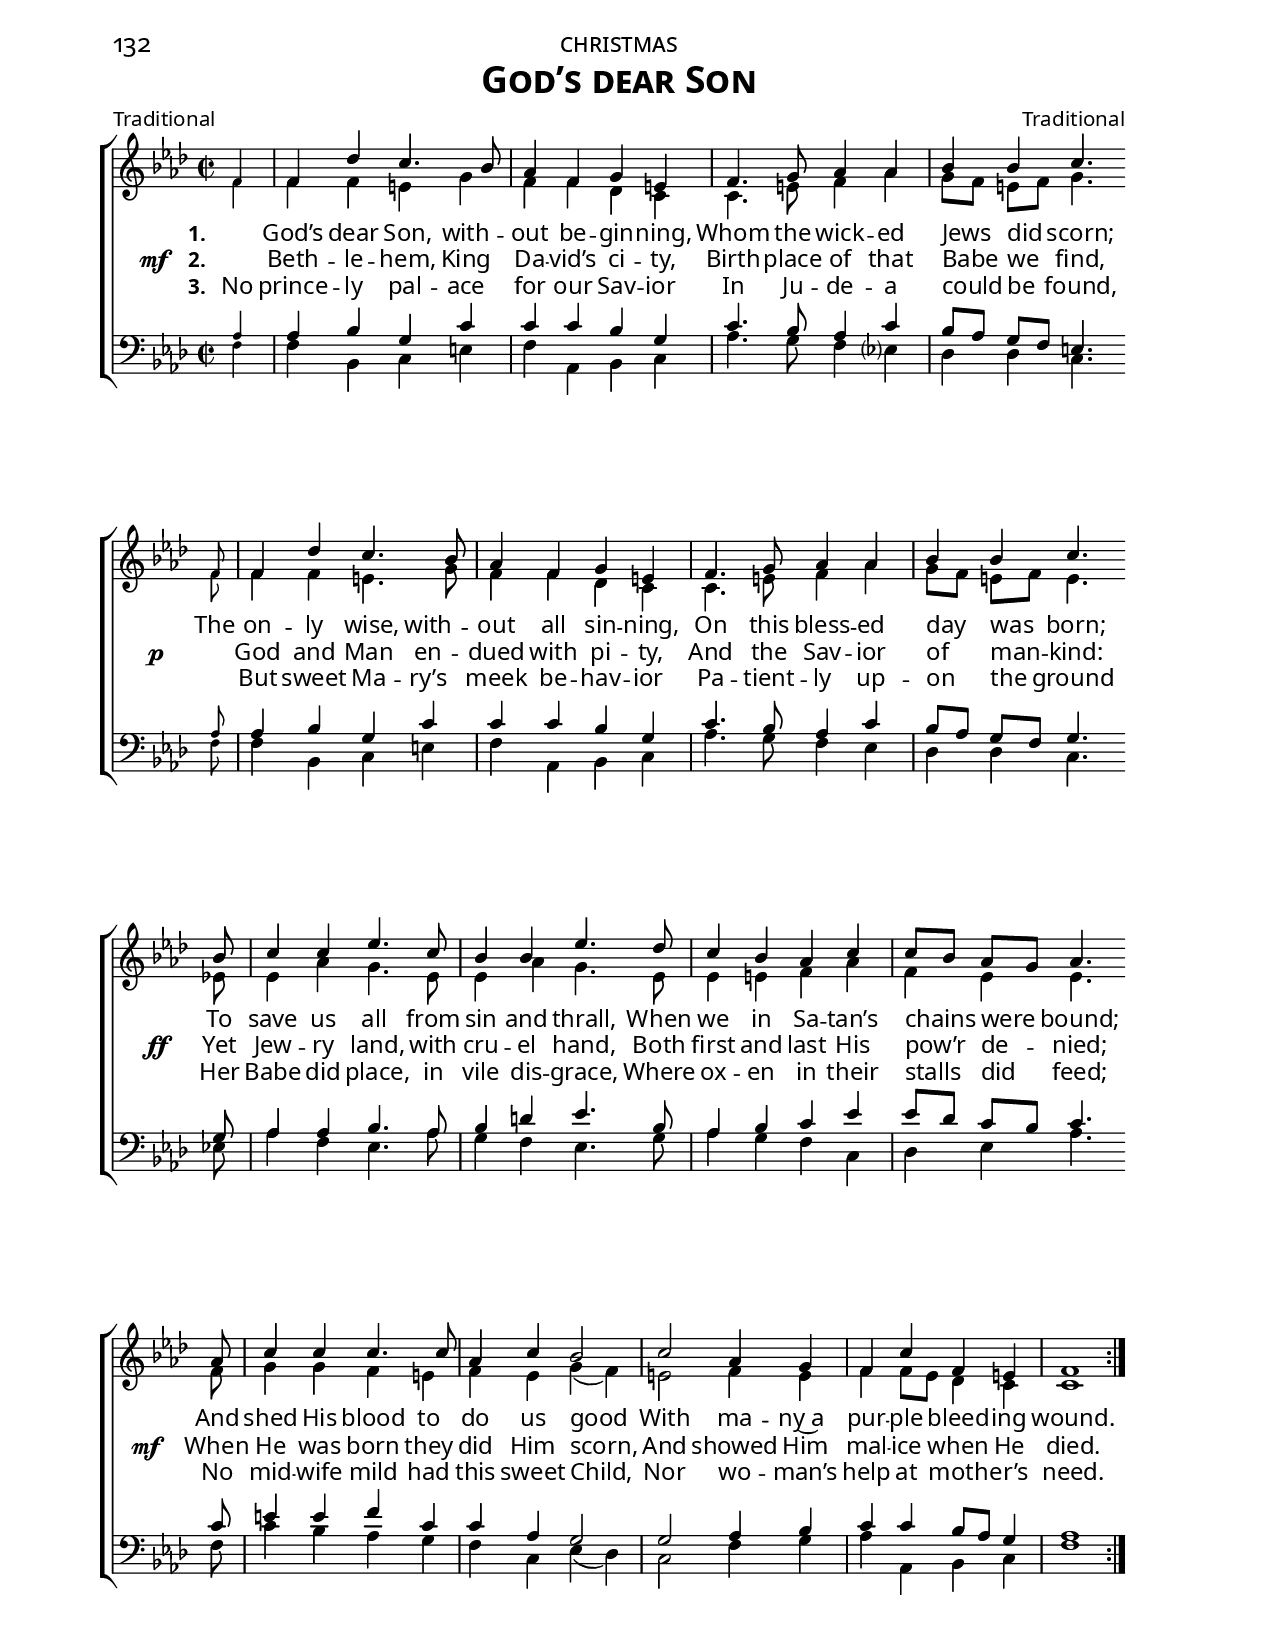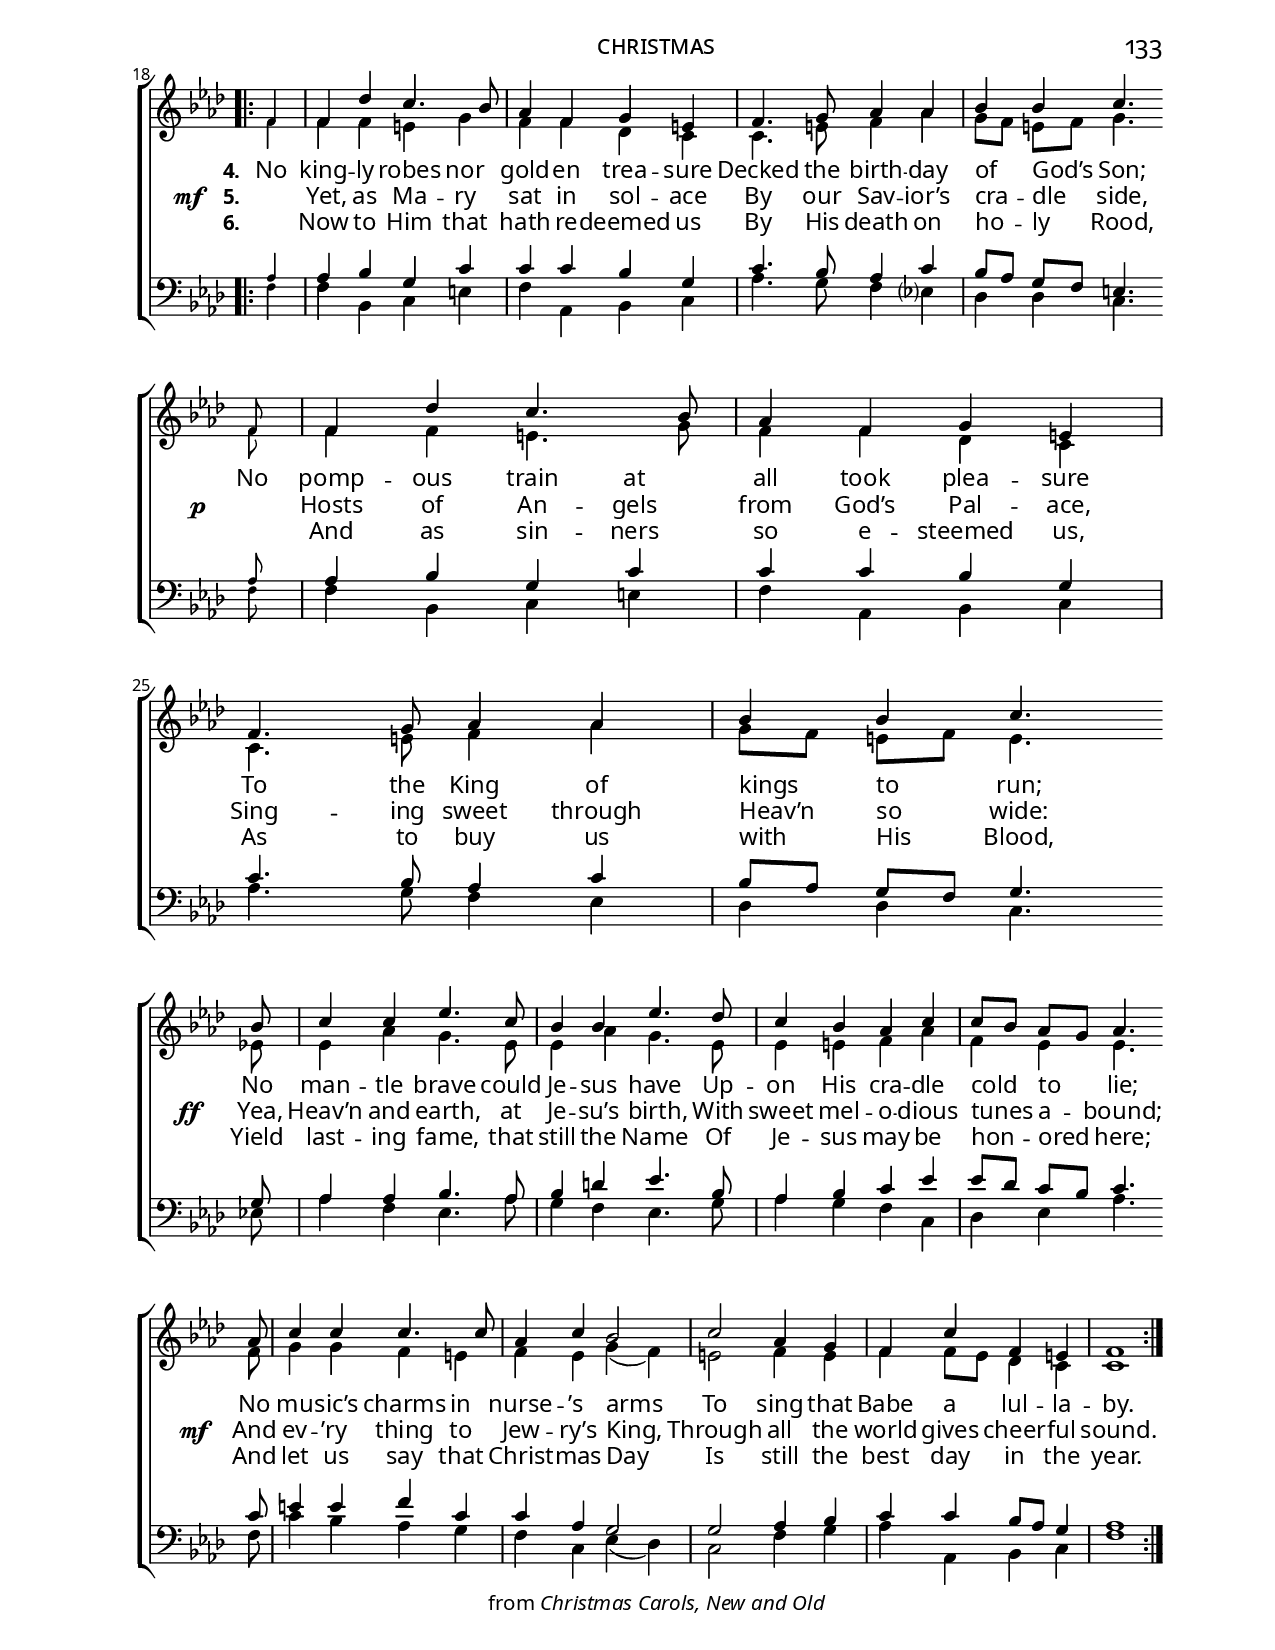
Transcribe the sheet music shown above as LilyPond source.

\version "2.14.2"
\include "util.ly"
\header {
  title = \markup{\override #'(font-name . "Garamond Premier Pro Semibold"){ \abs-fontsize #18 \smallCapsOldStyle"God’s dear Son"}}
  poet = \markup\oldStyleNum"Traditional"
  composer = \markup\oldStyleNum"Traditional"
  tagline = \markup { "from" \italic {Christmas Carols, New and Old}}
}
\paper {
  %print-all-headers = ##t
  paper-height = 11\in
  paper-width = 8.5\in
  indent = 0\in
  %system-system-spacing = #'((basic-distance . 10) (padding . 0))
  %system-system-spacing =
  %  #'((basic-distance . 0)
  %     (minimum-distance . 0)
  %     (padding . -0.35)
  %     (stretchability . 100))
  ragged-last-bottom = ##f
  ragged-bottom = ##f
  two-sided = ##t
  inner-margin = 1\in
  outer-margin = 0.75\in
  top-margin = 0.26\in
  bottom-margin = 0.25\in
  first-page-number = #132
  print-first-page-number = ##t
  headerLine = \markup{\override #'(font-name . "Garamond Premier Pro") \smallCapsOldStyle"christmas"}
  oddHeaderMarkup = \markup\fill-line{
     \override #'(font-name . "Garamond Premier Pro")\abs-fontsize #12.5
     \combine 
        \fill-line{"" \on-the-fly #print-page-number-check-first
        \oldStylePageNum""
        }
        \fill-line{\headerLine}
  }
  evenHeaderMarkup = \markup {
     \override #'(font-name . "Garamond Premier Pro")\abs-fontsize #12.5
     \combine
        \on-the-fly #print-page-number-check-first
        \oldStylePageNum""
        \fill-line{\headerLine}
  }
}
#(set-global-staff-size 18) \paper{ #(define fonts (make-pango-font-tree "Garamond Premier Pro" "Garamond Premier Pro" "Garamond Premier Pro" (/ 18 20))) }
global = {
  \key aes \major
  \time 2/2
  \autoBeamOff
  %\override DynamicLineSpanner #'staff-padding = #0.0
  %\override DynamicLineSpanner #'Y-extent = #'(0 . 0)
}

sopMusic = \relative c' {
  \repeat unfold 2 {
    \repeat volta 3 {
      \partial 4 \teeny f4 | \normalsize
      f des' c4. bes8 |
      aes4 f g e |
      f4. g8 aes4 aes |
      bes bes c4. \bar""\break \teeny f,8 | \normalsize
      
      f4 des' c4. bes8 |
      aes4 f g e |
      f4. g8 aes4 aes |
      bes bes c4. \bar""\break bes8 |
      
      c4 c ees4. c8 |
      bes4 bes ees4. des8 |
      c4 bes aes c |
      c8[ bes] aes[ g] aes4. \bar""\break aes8 |
      
      c4 c c4. c8 |
      aes4 c bes2 |
      c aes4 g |
      f c' f, e |
      f1 \break
    }
  }
}
sopWords = \lyricmode {
  
}

altoMusic = \relative c' {
  \repeat unfold 2{
    \teeny f4 | \normalsize
    f f e g |
    f f des c |
    c4. e8 f4 aes |
    g8[ f] e[ f] g4. \teeny f8 | \normalsize
    
    f4 f e4. g8 |
    f4 f des c |
    c4. e8 f4 aes |
    g8[ f] e[ f] e4. ees8 |
    
    ees4 aes g4. ees8 |
    ees4 aes g4. ees8 |
    ees4 e f aes |
    f ees ees4. f8 |
    
    g4 g f e |
    f ees g( f) |
    e2 f4 e |
    f f8[ ees] des4 c |
    c1
  }
}
altoWords = \lyricmode {
  \dropLyricsV
  \set stanza = #"1. "
  \skip1 God’s dear Son, with -- out be -- gin -- ning,
  Whom the wick -- ed Jews did scorn;
  The on -- ly wise, with -- out all sin -- ning,
  On this bless -- ed day was born;
  To save us all from sin and thrall,
  When we in Sa -- tan’s chains were bound;
  \set associatedVoice = "basses"
  And shed His blood to do us good
  With ma -- ny~a pur -- ple bleed -- ing wound.
  
  \unset associatedVoice
    \set stanza = #"4. "
  No king -- ly robes nor gold -- en trea -- sure
  Decked the birth -- day of God’s Son;
  No pomp -- ous train at all took plea -- sure
  To the King of kings to run;
  No man -- tle brave could Je -- sus have
  Up -- on His cra -- dle cold to lie;
  \set associatedVoice = "basses"
  No mu -- sic’s charms in nurse -- ’s arms
  To sing that Babe a lul -- la -- by.

}
altoWordsII = {
  \dropLyricsV
  \set stanza = \markup{\dynamic"mf  " "2. "}
  \lyricmode {
  %\markup\italic
    \skip1 Beth -- le -- hem, King Da -- vid’s ci -- ty,
    Birth -- place of that Babe we find,
  }
  \set stanza = \markup\dynamic"p   "
  \lyricmode {
    \skip1 God and Man en -- dued with pi -- ty,
    And the Sav -- ior of man -- kind:
  }
  \set stanza = \markup\dynamic"ff   "
  \lyricmode {
    Yet Jew -- ry land, with cru -- el hand,
    Both first and last His pow’r de -- nied;
  }
  \set stanza = \markup\dynamic"mf  "
  \lyricmode {
    \set associatedVoice = "basses"
    When He was born they did Him scorn,
    And showed Him mal -- ice when He died.
  }
    
  \unset associatedVoice
  \set stanza = \markup{\dynamic"mf  " "5. "}
  \lyricmode{
    "" Yet, as Ma -- ry sat in sol -- ace
    By our Sav -- ior’s cra -- dle side,
  }
  \set stanza = \markup\dynamic"p   "
  \lyricmode {
    \skip1 Hosts of An -- gels from God’s Pal -- ace,
    Sing -- ing sweet through Heav’n so wide:
  }
  \set stanza = \markup\dynamic"ff   "
  \lyricmode {
    Yea, Heav’n and earth, at Je -- su’s birth,
    With sweet mel -- o -- dious tunes a -- bound;
  }
  \set stanza = \markup\dynamic"mf  "
  \lyricmode {
    \set associatedVoice = "basses"
    And ev -- ’ry thing to Jew -- ry’s King,
    Through all the world gives cheer -- ful sound.
  }
}
altoWordsIII = \lyricmode {
  \dropLyricsV
  \set stanza = #"3. "
  No prince -- ly pal -- ace for our Sav -- ior
  In Ju -- de -- a could be found,
  \skip1 But sweet Ma -- ry’s meek be -- hav -- ior
  Pa -- tient -- ly up -- on the ground
  Her Babe did place, in vile dis -- grace,
  Where ox -- en in their stalls did feed;
  \set associatedVoice = "basses"
  No mid -- wife mild had this sweet Child,
  Nor wo -- man’s help at moth -- er’s need.
  
  \unset associatedVoice
  \set stanza = #"6. "
  \skip1 Now to Him that hath re -- deemed us
  By His death on ho -- ly Rood,
  \skip1 And as sin -- ners so e -- steemed us,
  As to buy us with His Blood,
  Yield last -- ing fame, that still the Name
  Of Je -- sus may be hon -- ored here;
  \set associatedVoice = "basses"
  And let us say that Christ -- mas Day
  Is still the best day in the year.
}
altoWordsIV = \lyricmode {
}
altoWordsV = \lyricmode {
}
altoWordsVI = \lyricmode {
}
tenorMusic = \relative c' {
  \repeat unfold 2 {
    \teeny aes4 | \normalsize
    aes bes g c |
    c c bes g |
    c4. bes8 aes4 c |
    bes8[ aes] g[ f] e4. \teeny aes8 | \normalsize
    
    aes4 bes g c |
    c c bes g |
    c4. bes8 aes4 c |
    bes8[ aes] g[ f] g4. g8 |
    
    aes4 aes bes4. aes8 |
    bes4 d ees4. bes8 |
    aes4 bes c ees |
    ees8[ des] c[ bes] c4. c8 |
    
    e4 e f c |
    c aes g2 |
    g aes4 bes |
    c c bes8[ aes] g4 |
    aes1
  }
}
tenorWords = \lyricmode {

}

bassMusic = \relative c {
  \repeat unfold 2 {
    \teeny f4 | \normalsize
    f bes, c e |
    f aes, bes c |
    aes'4. g8 f4 ees? |
    des des c4. \teeny f8 | \normalsize
    
    f4 bes, c e |
    f aes, bes c |
    aes'4. g8 f4 ees |
    des des c4. ees!8 |
    
    aes4 f ees4. aes8 |
    g4 f ees4. g8 |
    aes4 g f c |
    des ees aes4. f8 |
    
    c'4 bes aes g |
    f c ees( des) |
    c2 f4 g |
    aes aes, bes c |
    f1
  }
}
bassWords = \lyricmode {

}

pianoRH = \relative c' {
  
}
pianoLH = \relative c' {
  
}

\score {
  <<
   \new ChoirStaff <<
%    \new Lyrics = sopranos \with { \override VerticalAxisGroup #'nonstaff-relatedstaff-spacing = #'((basic-distance . 1)) }
    \new Staff = women <<
      \new Voice = "sopranos" { \voiceOne << \global \sopMusic >> }
      \new Voice = "altos" { \voiceTwo << \global \altoMusic >> }
    >>
   \new Staff = men <<
      \clef bass
      \new Voice = "tenors" { \voiceOne << \global \tenorMusic >> }
      \new Voice = "basses" { \voiceTwo << \global \bassMusic >> }
    >>
    \new Lyrics \with { alignAboveContext = #"women" \override VerticalAxisGroup #'nonstaff-relatedstaff-spacing = #'((basic-distance . 1))} \lyricsto "sopranos" \sopWords
     \new Lyrics = "altosVI"  \with { alignBelowContext = #"women" \override VerticalAxisGroup #'nonstaff-relatedstaff-spacing = #'((basic-distance . 1))} \lyricsto "tenors" \altoWordsVI
    \new Lyrics = "altosV"  \with { alignBelowContext = #"women" \override VerticalAxisGroup #'nonstaff-relatedstaff-spacing = #'((basic-distance . 1))} \lyricsto "tenors" \altoWordsV
    \new Lyrics = "altosIV"  \with { alignBelowContext = #"women" \override VerticalAxisGroup #'nonstaff-relatedstaff-spacing = #'((basic-distance . 1))} \lyricsto "tenors" \altoWordsIV
    \new Lyrics = "altosIII"  \with { alignBelowContext = #"women" \override VerticalAxisGroup #'nonstaff-relatedstaff-spacing = #'((basic-distance . 1))} \lyricsto "tenors" \altoWordsIII
    \new Lyrics = "altosII"  \with { alignBelowContext = #"women" \override VerticalAxisGroup #'nonstaff-relatedstaff-spacing = #'((basic-distance . 1))} \lyricsto "tenors" \altoWordsII
    \new Lyrics = "altos"  \with { alignBelowContext = #"women" \override VerticalAxisGroup #'nonstaff-relatedstaff-spacing = #'((basic-distance . 1))} \lyricsto "tenors" \altoWords
    \new Lyrics \with { alignAboveContext = #"men" \override VerticalAxisGroup #'nonstaff-relatedstaff-spacing = #'((basic-distance . 1)) } \lyricsto "tenors" \tenorWords
    \new Lyrics \with { alignBelowContext = #"men" \override VerticalAxisGroup #'nonstaff-relatedstaff-spacing = #'((basic-distance . 1)) } \lyricsto "basses" \bassWords
  >>
%    \new PianoStaff << \new Staff { \new Voice { \pianoRH } } \new Staff { \clef "bass" \pianoLH } >>
  >>
  \layout {
  \context {
    \Lyrics
    \override LyricText #'font-size = #1.3
  }
    \context {
      \Score
      %\override SpacingSpanner #'base-shortest-duration = #(ly:make-moment 1 8)
      %\override SpacingSpanner #'common-shortest-duration = #(ly:make-moment 1 4)
    }
    \context {
      % Remove all empty staves
      % \Staff \RemoveEmptyStaves \override VerticalAxisGroup #'remove-first = ##t
    }
    \context {
      \Lyrics
      \override LyricText #'X-offset = #center-on-word
    }
  }
}

